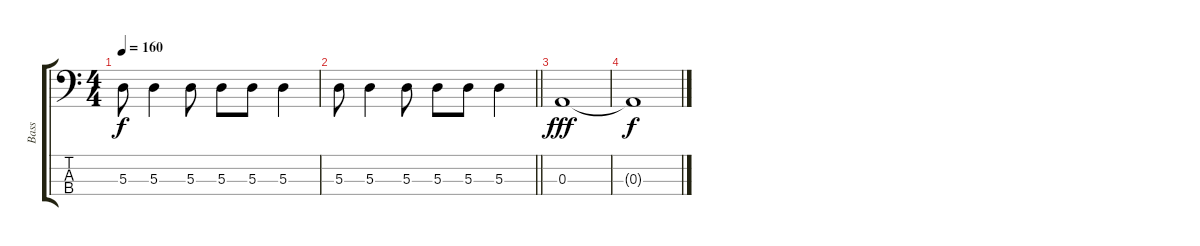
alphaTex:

\track ("Bass" "Bass") {instrument electricbasspick}
\staff {score tabs}
\tuning (G2 D2 A1 E1) {hide}
\ts (4 4)
\tempo 160
\clef f4
\ks c
5.3.8{dy f} 5.3.4 5.3.8 5.3.8 5.3.8 5.3.4 |
\barLineRight lightlight
5.3.8 5.3.4 5.3.8 5.3.8 5.3.8 5.3.4 |
0.3.1{dy fff} |
0.3{t}.1{dy f}
